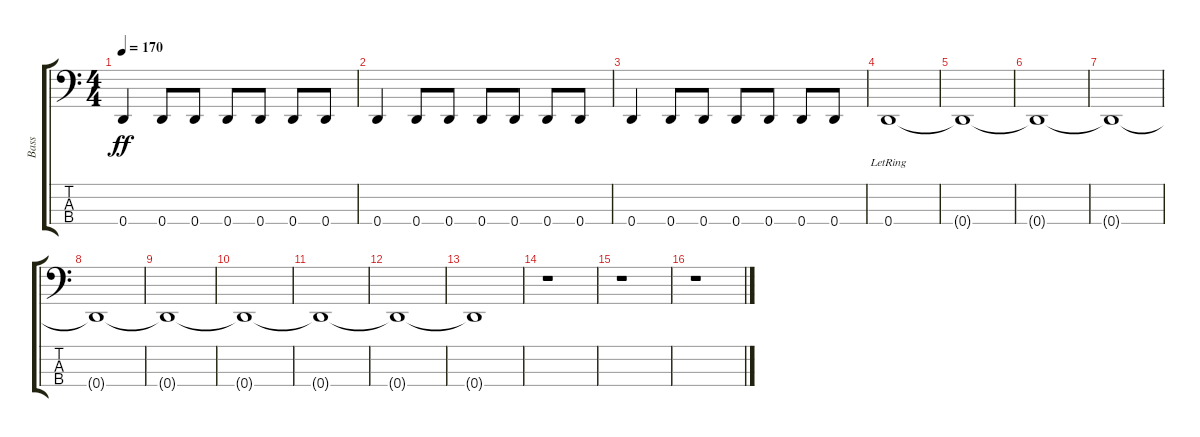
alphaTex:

\track ("Bass" "Bass") {instrument electricbassfinger}
\staff {score tabs}
\tuning (F2 C2 G1 D1) {hide}
\ts (4 4)
\tempo 170
\clef f4
\ks c
0.4.4{dy ff} 0.4.8 0.4.8 0.4.8 0.4.8 0.4.8 0.4.8 |
0.4.4 0.4.8 0.4.8 0.4.8 0.4.8 0.4.8 0.4.8 |
0.4.4 0.4.8 0.4.8 0.4.8 0.4.8 0.4.8 0.4.8 |
0.4{lr}.1 |
0.4{t}.1 |
0.4{t}.1 |
0.4{t}.1 |
0.4{t}.1 |
0.4{t}.1 |
0.4{t}.1{volume 0} |
0.4{t}.1 |
0.4{t}.1 |
0.4{t}.1 |
r.1 |
r.1 |
r.1
